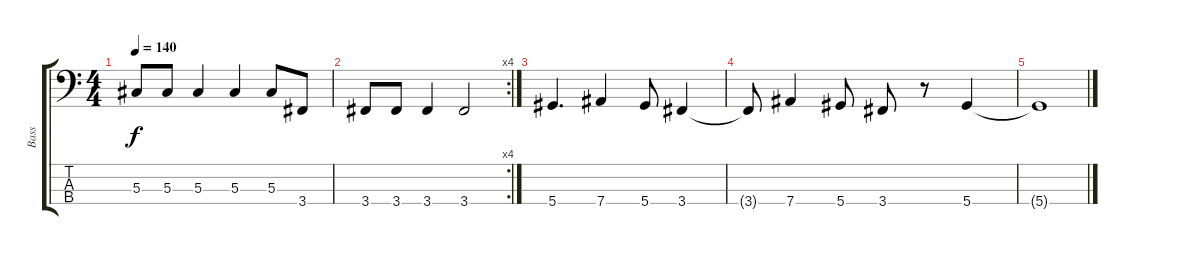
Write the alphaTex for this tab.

\track ("Bass" "Bass") {instrument electricbassfinger}
\staff {score tabs}
\tuning (Gb2 Db2 Ab1 Eb1) {hide}
\ts (4 4)
\tempo 140
\clef f4
\ks c
5.3.8{dy f} 5.3.8 5.3.4 5.3.4 5.3.8 3.4.8 |
\rc 4
3.4.8 3.4.8 3.4.4 3.4.2 |
5.4.4{d} 7.4.4 5.4.8 3.4.4 |
3.4{t}.8 7.4.4 5.4.8 3.4.8 r.8 5.4.4 |
5.4{t}.1
